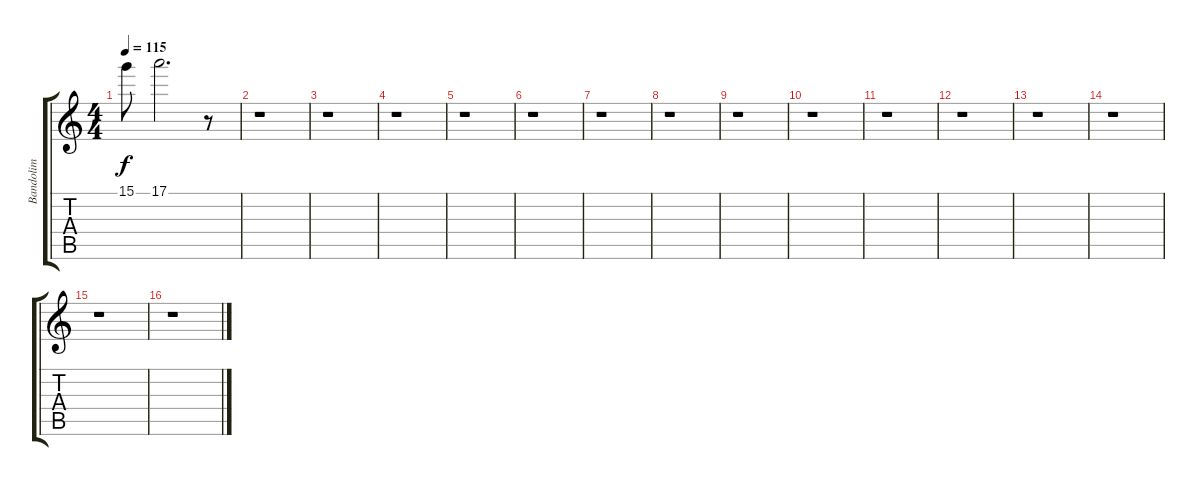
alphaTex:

\track ("Bandolim" "Bandolim") {instrument harpsichord}
\staff {score tabs}
\tuning (E5 B4 G4 D4 A3 E3) {hide}
\ts (4 4)
\tempo 115
\clef g2
\ks c
15.1.8{dy f} 17.1.2{d} r.8 |
r.1 |
r.1 |
r.1 |
r.1 |
r.1 |
r.1 |
r.1 |
r.1 |
r.1 |
r.1 |
r.1 |
r.1 |
r.1 |
r.1 |
r.1
